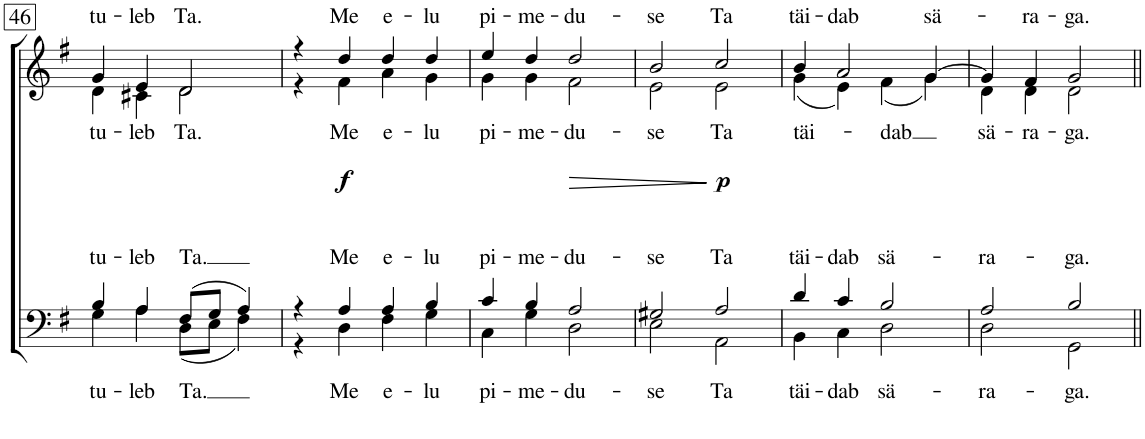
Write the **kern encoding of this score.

**kern	**text	**text	**kern	**text	**text	**dynam
*part2	*part2	*part2	*part1	*part1	*part1	*part1
*staff2	*staff2	*staff2	*staff1	*staff1	*staff1	*staff1
*I"T B	*	*	*I"S A	*	*	*
!!LO:PB:g=z
*clefF4	*	*	*clefG2	*	*	*
*k[f#]	*	*	*k[f#]	*	*	*
*M4/4	*	*	*M4/4	*	*	*
=46	=46	=46	=46	=46	=46	=46
!	!LO:LY:a	!	!	!	!	!
*^	*	*	*	*	*	*
!	!	!	!LO:LY:b	!	!LO:LY:a	!	!
*	*	*	*	*^	*	*	*
!	!	!	!	!	!	!	!LO:LY:b	!
4B/	4G\	.	tu-	4g/	4d\	.	tu-	.
!	!	!LO:LY:a	!	!	!	!	!	!
!	!	!	!LO:LY:b	!	!	!LO:LY:a	!	!
!	!	!	!	!	!	!	!LO:LY:b	!
4A/	4A\	.	-leb	4e/	4c#X\	.	-leb	.
!	!	!LO:LY:a	!	!	!	!	!	!
!	!	!	!LO:LY:b	!	!	!LO:LY:a	!	!
!	!	!	!	!	!	!	!LO:LY:b	!
(8F#/L	(8D\L	.	Ta.	2d/	2d\	.	Ta.	.
8G/J	8E\J	.	.	.	.	.	.	.
4A/)	4F#\)	.	.	.	.	.	.	.
=47	=47	=47	=47	=47	=47	=47	=47	=47
4r	4r	.	.	4r	4r	.	.	.
!	!	!LO:LY:a	!	!	!	!	!	!
!	!	!	!LO:LY:b	!	!	!LO:LY:a	!	!
!	!	!	!	!	!	!	!LO:LY:b	!LO:DY:b
4A/	4D\	.	Me	4dd/	4f#\	.	Me	f
!	!	!LO:LY:a	!	!	!	!	!	!
!	!	!	!LO:LY:b	!	!	!LO:LY:a	!	!
!	!	!	!	!	!	!	!LO:LY:b	!
4A/	4F#\	.	e-	4dd/	4a\	.	e-	.
!	!	!LO:LY:a	!	!	!	!	!	!
!	!	!	!LO:LY:b	!	!	!LO:LY:a	!	!
!	!	!	!	!	!	!	!LO:LY:b	!
4B/	4G\	.	-lu	4dd/	4g\	.	-lu	.
=48	=48	=48	=48	=48	=48	=48	=48	=48
!	!	!LO:LY:a	!	!	!	!	!	!
!	!	!	!LO:LY:b	!	!	!LO:LY:a	!	!
!	!	!	!	!	!	!	!LO:LY:b	!
4c/	4C\	.	pi-	4ee/	4g\	.	pi-	.
!	!	!LO:LY:a	!	!	!	!	!	!
!	!	!	!LO:LY:b	!	!	!LO:LY:a	!	!
!	!	!	!	!	!	!	!LO:LY:b	!
4B/	4G\	.	-me-	4dd/	4g\	.	-me-	.
!	!	!LO:LY:a	!	!	!	!	!	!
!	!	!	!LO:LY:b	!	!	!LO:LY:a	!	!LO:HP:b
!	!	!	!	!	!	!	!LO:LY:b	!
2A/	2D\	.	-du-	2dd/	2f#\	.	-du-	>
=49	=49	=49	=49	=49	=49	=49	=49	=49
!	!	!LO:LY:a	!	!	!	!	!	!
!	!	!	!LO:LY:b	!	!	!LO:LY:a	!	!
!	!	!	!	!	!	!	!LO:LY:b	!
2G#X/	2E\	.	-se	2b/	2e\	.	-se	.
!	!	!LO:LY:a	!	!	!	!	!	!
!	!	!	!LO:LY:b	!	!	!LO:LY:a	!	!
!	!	!	!	!	!	!	!LO:LY:b	!LO:DY:n=1:b
2A/	2AA\	.	Ta	2cc/	2e\	.	Ta	] p
=50	=50	=50	=50	=50	=50	=50	=50	=50
!	!	!LO:LY:a	!	!	!	!	!	!
!	!	!	!LO:LY:b	!	!	!LO:LY:a	!	!
!	!	!	!	!	!	!	!LO:LY:b	!
4d/	4BB\	.	täi-	4b/	(4g\	.	täi-	.
!	!	!LO:LY:a	!	!	!	!	!	!
!	!	!	!LO:LY:b	!	!	!LO:LY:a	!	!
4c/	4C\	.	-dab	2a/	4e\)	-dab	.	.
!	!	!LO:LY:a	!	!	!	!	!	!
!	!	!	!LO:LY:b	!	!	!	!LO:LY:b	!
2B/	2D\	.	sä-	.	(4f#\	.	-dab	.
!	!	!	!	!	!	!LO:LY:a	!	!
.	.	.	.	[4g/	4g\)	sä-	.	.
=51	=51	=51	=51	=51	=51	=51	=51	=51
!	!	!LO:LY:a	!	!	!	!	!	!
!	!	!	!LO:LY:b	!	!	!	!LO:LY:b	!
2A/	2D\	.	-ra-	4g/]	4d\	.	sä-	.
!	!	!	!	!	!	!LO:LY:a	!	!
!	!	!	!	!	!	!	!LO:LY:b	!
.	.	.	.	4f#/	4d\	.	-ra-	.
!	!	!LO:LY:a	!	!	!	!	!	!
!	!	!	!LO:LY:b	!	!	!LO:LY:a	!	!
!	!	!	!	!	!	!	!LO:LY:b	!
2B/	2GG\	.	-ga.	2g/	2d\	.	-ga.	.
*v	*v	*	*	*	*	*	*	*
*	*	*	*v	*v	*	*	*
=||	=||	=||	=||	=||	=||	=||
*-	*-	*-	*-	*-	*-	*-
